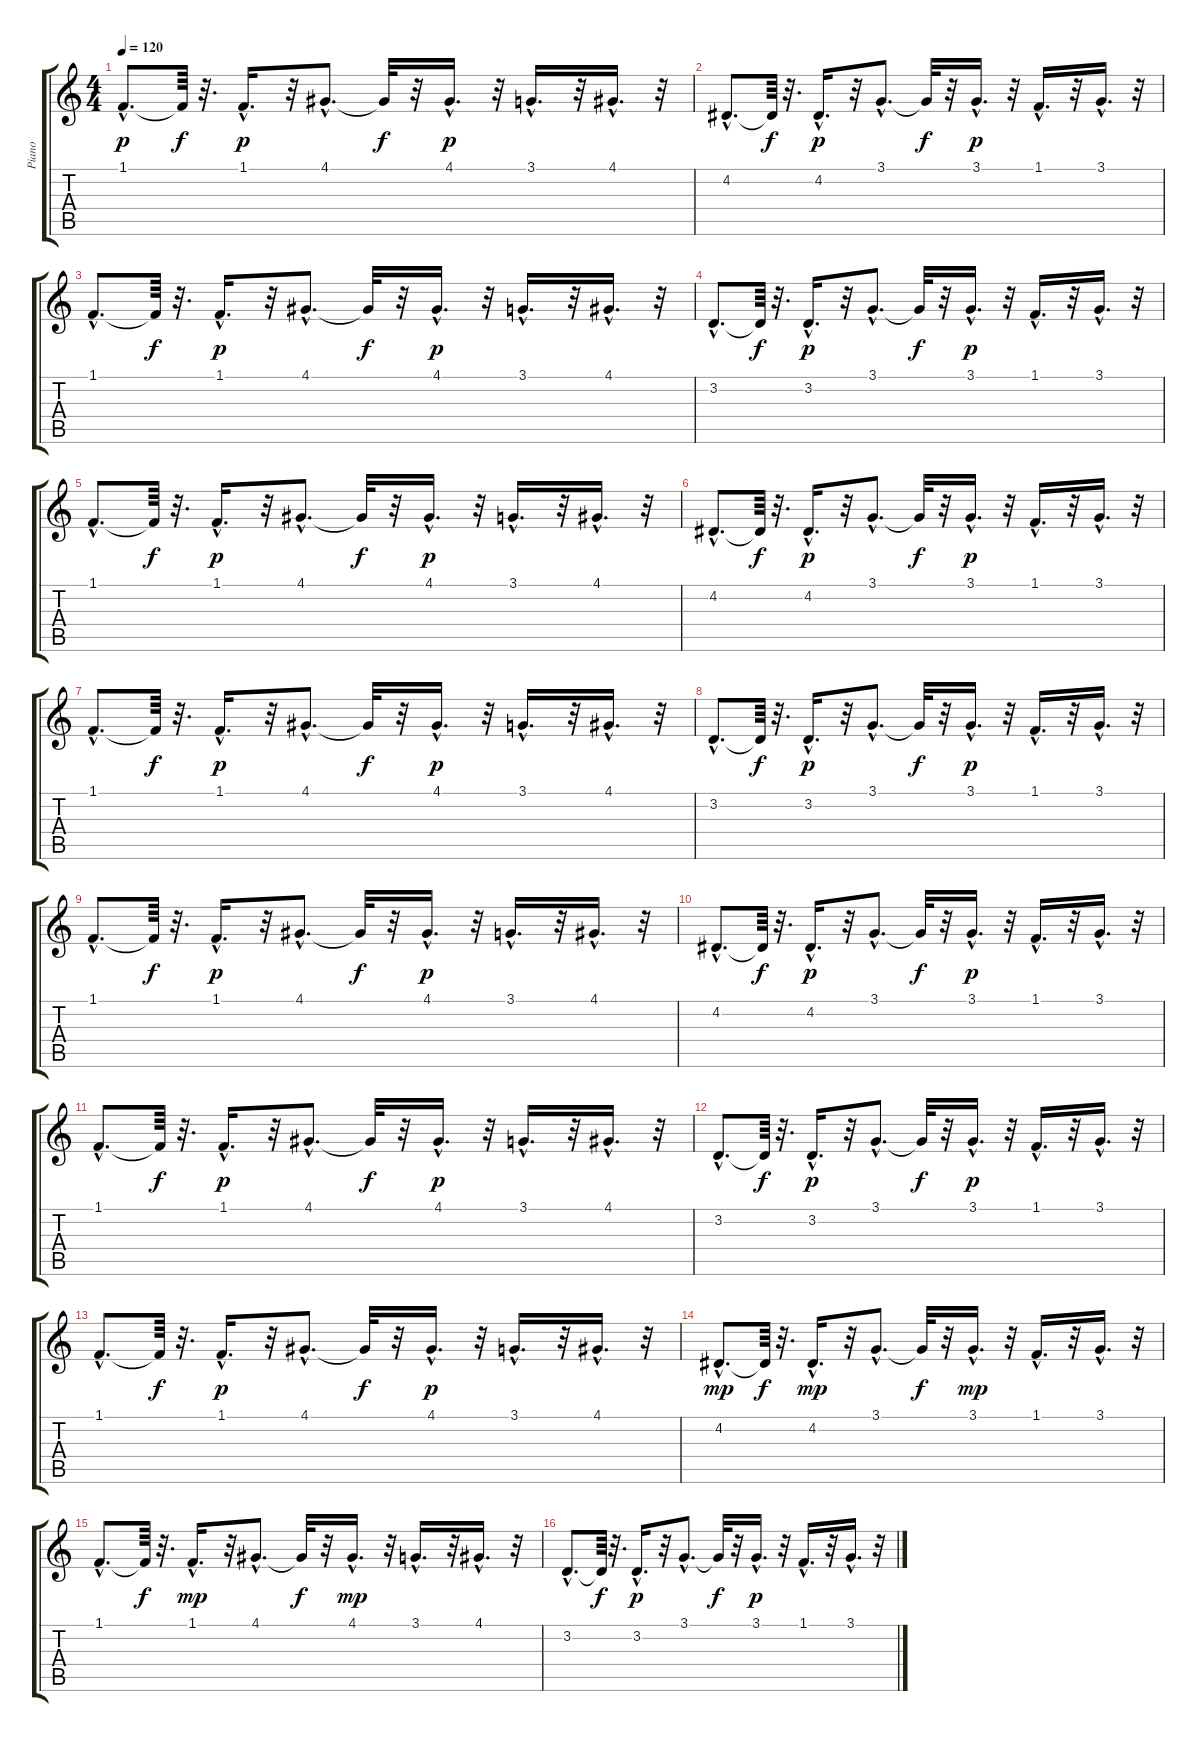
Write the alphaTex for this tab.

\track ("Piano" "Piano") {instrument electricpiano1}
\staff {score tabs}
\tuning (E4 B3 G3 D3 A2 E2) {hide}
\ts (4 4)
\tempo 120
\clef g2
\ks c
1.1{hac}.8{d dy p} 1.1{t}.64{dy f} r.32{d} 1.1{hac}.16{d dy p} r.32 4.1{hac}.8{d} 4.1{t}.32{dy f} r.32 4.1{hac}.16{d dy p} r.32 3.1{hac}.16{d} r.32 4.1{hac}.16{d} r.32 |
4.2{hac}.8{d} 4.2{t}.64{dy f} r.32{d} 4.2{hac}.16{d dy p} r.32 3.1{hac}.8{d} 3.1{t}.32{dy f} r.32 3.1{hac}.16{d dy p} r.32 1.1{hac}.16{d} r.32 3.1{hac}.16{d} r.32 |
1.1{hac}.8{d} 1.1{t}.64{dy f} r.32{d} 1.1{hac}.16{d dy p} r.32 4.1{hac}.8{d} 4.1{t}.32{dy f} r.32 4.1{hac}.16{d dy p} r.32 3.1{hac}.16{d} r.32 4.1{hac}.16{d} r.32 |
3.2{hac}.8{d} 3.2{t}.64{dy f} r.32{d} 3.2{hac}.16{d dy p} r.32 3.1{hac}.8{d} 3.1{t}.32{dy f} r.32 3.1{hac}.16{d dy p} r.32 1.1{hac}.16{d} r.32 3.1{hac}.16{d} r.32 |
1.1{hac}.8{d} 1.1{t}.64{dy f} r.32{d} 1.1{hac}.16{d dy p} r.32 4.1{hac}.8{d} 4.1{t}.32{dy f} r.32 4.1{hac}.16{d dy p} r.32 3.1{hac}.16{d} r.32 4.1{hac}.16{d} r.32 |
4.2{hac}.8{d} 4.2{t}.64{dy f} r.32{d} 4.2{hac}.16{d dy p} r.32 3.1{hac}.8{d} 3.1{t}.32{dy f} r.32 3.1{hac}.16{d dy p} r.32 1.1{hac}.16{d} r.32 3.1{hac}.16{d} r.32 |
1.1{hac}.8{d} 1.1{t}.64{dy f} r.32{d} 1.1{hac}.16{d dy p} r.32 4.1{hac}.8{d} 4.1{t}.32{dy f} r.32 4.1{hac}.16{d dy p} r.32 3.1{hac}.16{d} r.32 4.1{hac}.16{d} r.32 |
3.2{hac}.8{d} 3.2{t}.64{dy f} r.32{d} 3.2{hac}.16{d dy p} r.32 3.1{hac}.8{d} 3.1{t}.32{dy f} r.32 3.1{hac}.16{d dy p} r.32 1.1{hac}.16{d} r.32 3.1{hac}.16{d} r.32 |
1.1{hac}.8{d} 1.1{t}.64{dy f} r.32{d} 1.1{hac}.16{d dy p} r.32 4.1{hac}.8{d} 4.1{t}.32{dy f} r.32 4.1{hac}.16{d dy p} r.32 3.1{hac}.16{d} r.32 4.1{hac}.16{d} r.32 |
4.2{hac}.8{d} 4.2{t}.64{dy f} r.32{d} 4.2{hac}.16{d dy p} r.32 3.1{hac}.8{d} 3.1{t}.32{dy f} r.32 3.1{hac}.16{d dy p} r.32 1.1{hac}.16{d} r.32 3.1{hac}.16{d} r.32 |
1.1{hac}.8{d} 1.1{t}.64{dy f} r.32{d} 1.1{hac}.16{d dy p} r.32 4.1{hac}.8{d} 4.1{t}.32{dy f} r.32 4.1{hac}.16{d dy p} r.32 3.1{hac}.16{d} r.32 4.1{hac}.16{d} r.32 |
3.2{hac}.8{d} 3.2{t}.64{dy f} r.32{d} 3.2{hac}.16{d dy p} r.32 3.1{hac}.8{d} 3.1{t}.32{dy f} r.32 3.1{hac}.16{d dy p} r.32 1.1{hac}.16{d} r.32 3.1{hac}.16{d} r.32 |
1.1{hac}.8{d} 1.1{t}.64{dy f} r.32{d} 1.1{hac}.16{d dy p} r.32 4.1{hac}.8{d} 4.1{t}.32{dy f} r.32 4.1{hac}.16{d dy p} r.32 3.1{hac}.16{d} r.32 4.1{hac}.16{d} r.32 |
4.2{hac}.8{d dy mp} 4.2{t}.64{dy f} r.32{d} 4.2{hac}.16{d dy mp} r.32 3.1{hac}.8{d} 3.1{t}.32{dy f} r.32 3.1{hac}.16{d dy mp} r.32 1.1{hac}.16{d} r.32 3.1{hac}.16{d} r.32 |
1.1{hac}.8{d} 1.1{t}.64{dy f} r.32{d} 1.1{hac}.16{d dy mp} r.32 4.1{hac}.8{d} 4.1{t}.32{dy f} r.32 4.1{hac}.16{d dy mp} r.32 3.1{hac}.16{d} r.32 4.1{hac}.16{d} r.32 |
3.2{hac}.8{d} 3.2{t}.64{dy f} r.32{d} 3.2{hac}.16{d dy p} r.32 3.1{hac}.8{d} 3.1{t}.32{dy f} r.32 3.1{hac}.16{d dy p} r.32 1.1{hac}.16{d} r.32 3.1{hac}.16{d} r.32
